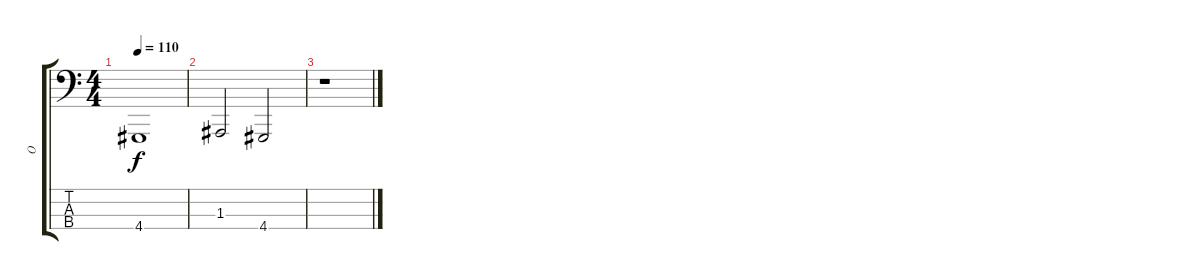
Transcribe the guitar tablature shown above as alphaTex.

\track ("O" "O") {instrument oboe}
\staff {score tabs}
\tuning (G2 D2 A1 E1) {hide}
\ts (4 4)
\tempo 110
\clef f4
\ks c
4.4.1{dy f volume 0} |
1.3.2 4.4.2 |
r.1
